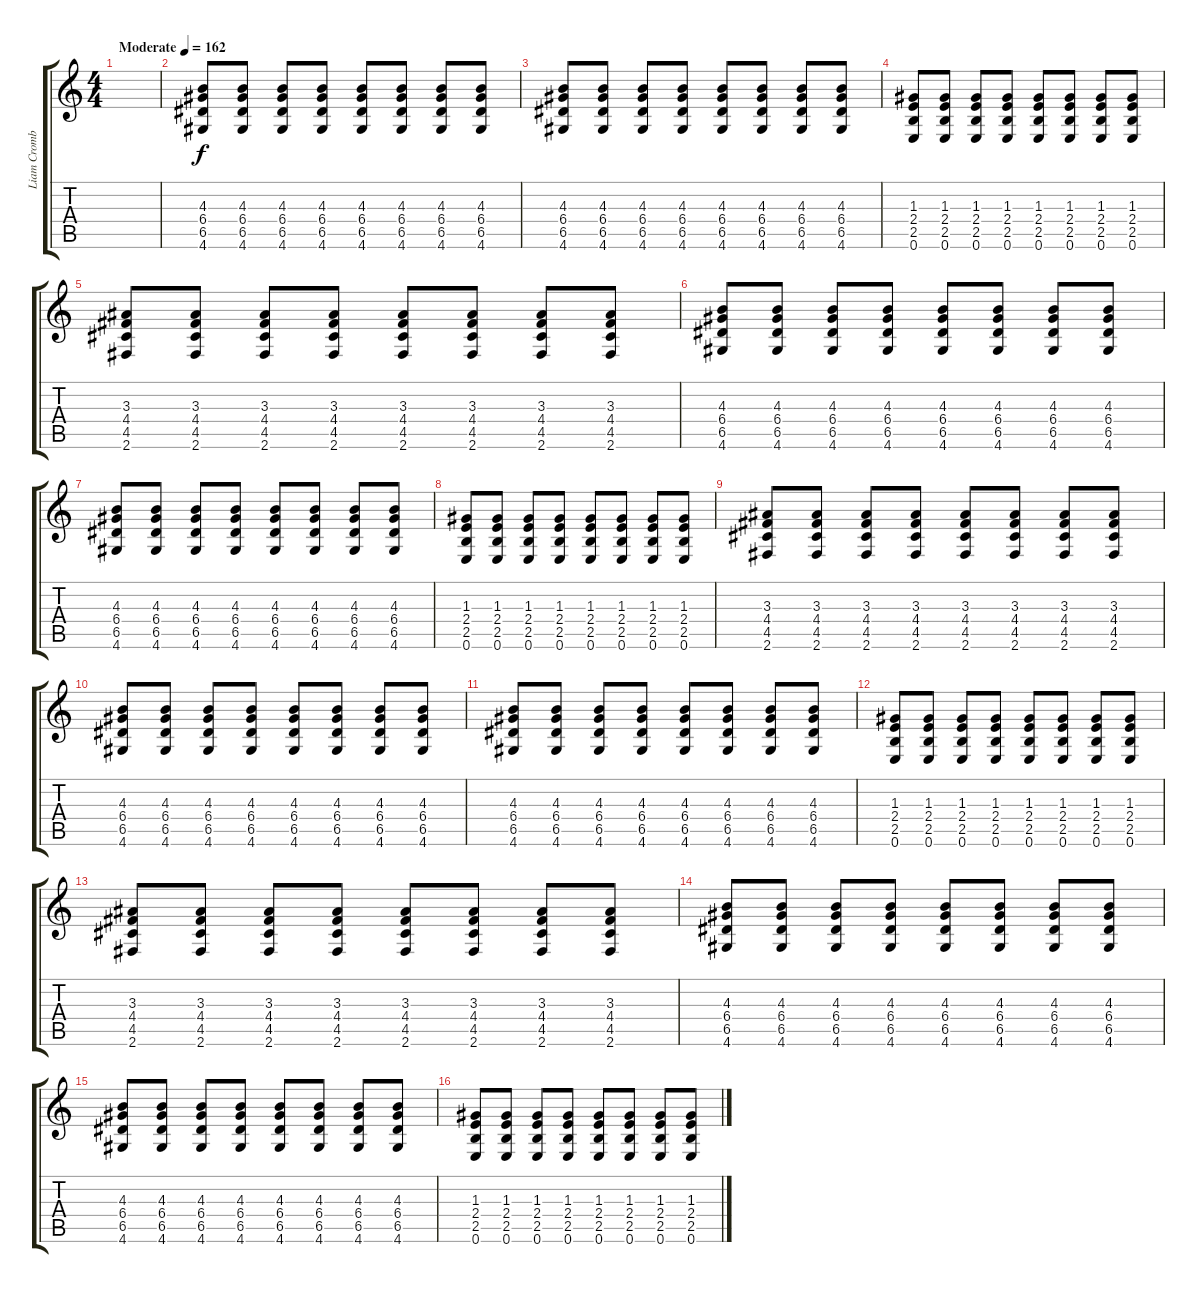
\track ("Liam Cromby" "Liam Cromb") {instrument overdrivenguitar}
\staff {score tabs}
\tuning (E4 B3 G3 D3 A2 E2) {hide}
\ts (4 4)
\tempo (162 "Moderate")
\clef g2
\ks c
|
(4.3 6.4 6.5 4.6).8 (4.3 6.4 6.5 4.6).8 (4.3 6.4 6.5 4.6).8 (4.3 6.4 6.5 4.6).8 (4.3 6.4 6.5 4.6).8 (4.3 6.4 6.5 4.6).8 (4.3 6.4 6.5 4.6).8 (4.3 6.4 6.5 4.6).8 |
(4.3 6.4 6.5 4.6).8 (4.3 6.4 6.5 4.6).8 (4.3 6.4 6.5 4.6).8 (4.3 6.4 6.5 4.6).8 (4.3 6.4 6.5 4.6).8 (4.3 6.4 6.5 4.6).8 (4.3 6.4 6.5 4.6).8 (4.3 6.4 6.5 4.6).8 |
(1.3 2.4 2.5 0.6).8 (1.3 2.4 2.5 0.6).8 (1.3 2.4 2.5 0.6).8 (1.3 2.4 2.5 0.6).8 (1.3 2.4 2.5 0.6).8 (1.3 2.4 2.5 0.6).8 (1.3 2.4 2.5 0.6).8 (1.3 2.4 2.5 0.6).8 |
(3.3 4.4 4.5 2.6).8 (3.3 4.4 4.5 2.6).8 (3.3 4.4 4.5 2.6).8 (3.3 4.4 4.5 2.6).8 (3.3 4.4 4.5 2.6).8 (3.3 4.4 4.5 2.6).8 (3.3 4.4 4.5 2.6).8 (3.3 4.4 4.5 2.6).8 |
(4.3 6.4 6.5 4.6).8 (4.3 6.4 6.5 4.6).8 (4.3 6.4 6.5 4.6).8 (4.3 6.4 6.5 4.6).8 (4.3 6.4 6.5 4.6).8 (4.3 6.4 6.5 4.6).8 (4.3 6.4 6.5 4.6).8 (4.3 6.4 6.5 4.6).8 |
(4.3 6.4 6.5 4.6).8 (4.3 6.4 6.5 4.6).8 (4.3 6.4 6.5 4.6).8 (4.3 6.4 6.5 4.6).8 (4.3 6.4 6.5 4.6).8 (4.3 6.4 6.5 4.6).8 (4.3 6.4 6.5 4.6).8 (4.3 6.4 6.5 4.6).8 |
(1.3 2.4 2.5 0.6).8 (1.3 2.4 2.5 0.6).8 (1.3 2.4 2.5 0.6).8 (1.3 2.4 2.5 0.6).8 (1.3 2.4 2.5 0.6).8 (1.3 2.4 2.5 0.6).8 (1.3 2.4 2.5 0.6).8 (1.3 2.4 2.5 0.6).8 |
(3.3 4.4 4.5 2.6).8 (3.3 4.4 4.5 2.6).8 (3.3 4.4 4.5 2.6).8 (3.3 4.4 4.5 2.6).8 (3.3 4.4 4.5 2.6).8 (3.3 4.4 4.5 2.6).8 (3.3 4.4 4.5 2.6).8 (3.3 4.4 4.5 2.6).8 |
(4.3 6.4 6.5 4.6).8 (4.3 6.4 6.5 4.6).8 (4.3 6.4 6.5 4.6).8 (4.3 6.4 6.5 4.6).8 (4.3 6.4 6.5 4.6).8 (4.3 6.4 6.5 4.6).8 (4.3 6.4 6.5 4.6).8 (4.3 6.4 6.5 4.6).8 |
(4.3 6.4 6.5 4.6).8 (4.3 6.4 6.5 4.6).8 (4.3 6.4 6.5 4.6).8 (4.3 6.4 6.5 4.6).8 (4.3 6.4 6.5 4.6).8 (4.3 6.4 6.5 4.6).8 (4.3 6.4 6.5 4.6).8 (4.3 6.4 6.5 4.6).8 |
(1.3 2.4 2.5 0.6).8 (1.3 2.4 2.5 0.6).8 (1.3 2.4 2.5 0.6).8 (1.3 2.4 2.5 0.6).8 (1.3 2.4 2.5 0.6).8 (1.3 2.4 2.5 0.6).8 (1.3 2.4 2.5 0.6).8 (1.3 2.4 2.5 0.6).8 |
(3.3 4.4 4.5 2.6).8 (3.3 4.4 4.5 2.6).8 (3.3 4.4 4.5 2.6).8 (3.3 4.4 4.5 2.6).8 (3.3 4.4 4.5 2.6).8 (3.3 4.4 4.5 2.6).8 (3.3 4.4 4.5 2.6).8 (3.3 4.4 4.5 2.6).8 |
(4.3 6.4 6.5 4.6).8 (4.3 6.4 6.5 4.6).8 (4.3 6.4 6.5 4.6).8 (4.3 6.4 6.5 4.6).8 (4.3 6.4 6.5 4.6).8 (4.3 6.4 6.5 4.6).8 (4.3 6.4 6.5 4.6).8 (4.3 6.4 6.5 4.6).8 |
(4.3 6.4 6.5 4.6).8 (4.3 6.4 6.5 4.6).8 (4.3 6.4 6.5 4.6).8 (4.3 6.4 6.5 4.6).8 (4.3 6.4 6.5 4.6).8 (4.3 6.4 6.5 4.6).8 (4.3 6.4 6.5 4.6).8 (4.3 6.4 6.5 4.6).8 |
(1.3 2.4 2.5 0.6).8 (1.3 2.4 2.5 0.6).8 (1.3 2.4 2.5 0.6).8 (1.3 2.4 2.5 0.6).8 (1.3 2.4 2.5 0.6).8 (1.3 2.4 2.5 0.6).8 (1.3 2.4 2.5 0.6).8 (1.3 2.4 2.5 0.6).8
